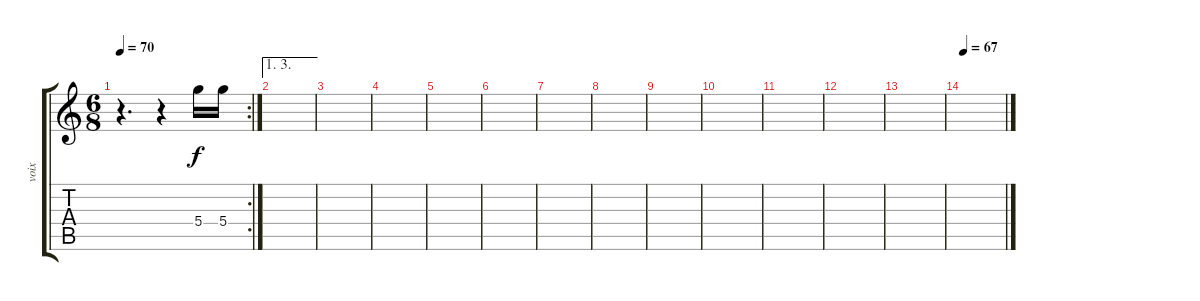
\track ("voix" "voix") {instrument whistle}
\staff {score tabs}
\tuning (E6 B5 G5 D5 A4 E4) {hide}
\rc 2
\ts (6 8)
\tempo 70
\clef g2
\ks c
r.4{d dy f} r.4 5.4.16 5.4.16 |
\ae (1 3)
|
|
|
|
|
|
|
|
|
|
|
|
\tempo 67
